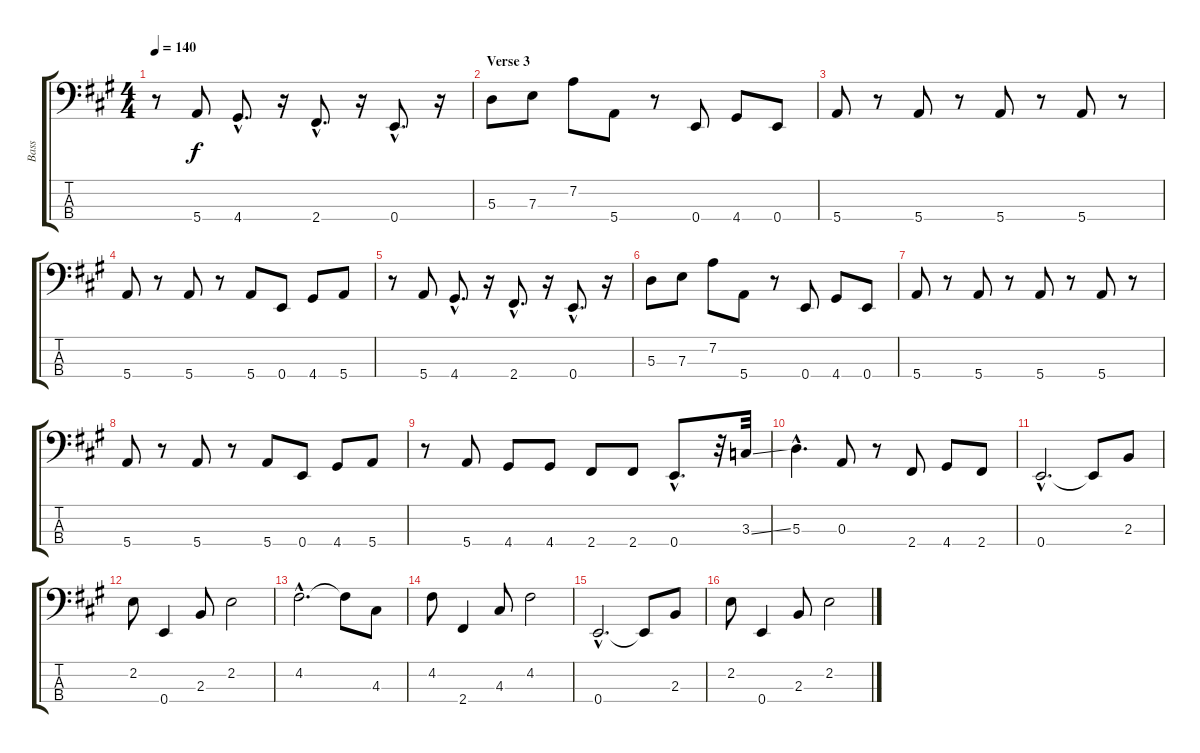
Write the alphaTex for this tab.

\track ("Bass" "Bass") {instrument electricbassfinger}
\staff {score tabs}
\tuning (G2 D2 A1 E1) {hide}
\ts (4 4)
\tempo 140
\clef f4
\ks a
r.8{dy f} 5.4.8 4.4{hac}.8{d} r.16 2.4{hac}.8{d} r.16 0.4{hac}.8{d} r.16 |
\section ("" "Verse 3")
5.3.8 7.3.8 7.2.8 5.4.8 r.8 0.4.8 4.4.8 0.4.8 |
5.4.8 r.8 5.4.8 r.8 5.4.8 r.8 5.4.8 r.8 |
5.4.8 r.8 5.4.8 r.8 5.4.8 0.4.8 4.4.8 5.4.8 |
r.8 5.4.8 4.4{hac}.8{d} r.16 2.4{hac}.8{d} r.16 0.4{hac}.8{d} r.16 |
5.3.8 7.3.8 7.2.8 5.4.8 r.8 0.4.8 4.4.8 0.4.8 |
5.4.8 r.8 5.4.8 r.8 5.4.8 r.8 5.4.8 r.8 |
5.4.8 r.8 5.4.8 r.8 5.4.8 0.4.8 4.4.8 5.4.8 |
r.8 5.4.8 4.4.8 4.4.8 2.4.8 2.4.8 0.4{hac}.8{d} r.32 3.3{ss}.32 |
5.3{hac}.4{d} 0.3.8 r.8 2.4.8 4.4.8 2.4.8 |
0.4{hac}.2{d} 0.4{t}.8 2.3.8 |
2.2.8 0.4.4 2.3.8 2.2.2 |
4.2{hac}.2{d} 4.2{t}.8 4.3.8 |
4.2.8 2.4.4 4.3.8 4.2.2 |
0.4{hac}.2{d} 0.4{t}.8 2.3.8 |
2.2.8 0.4.4 2.3.8 2.2.2
